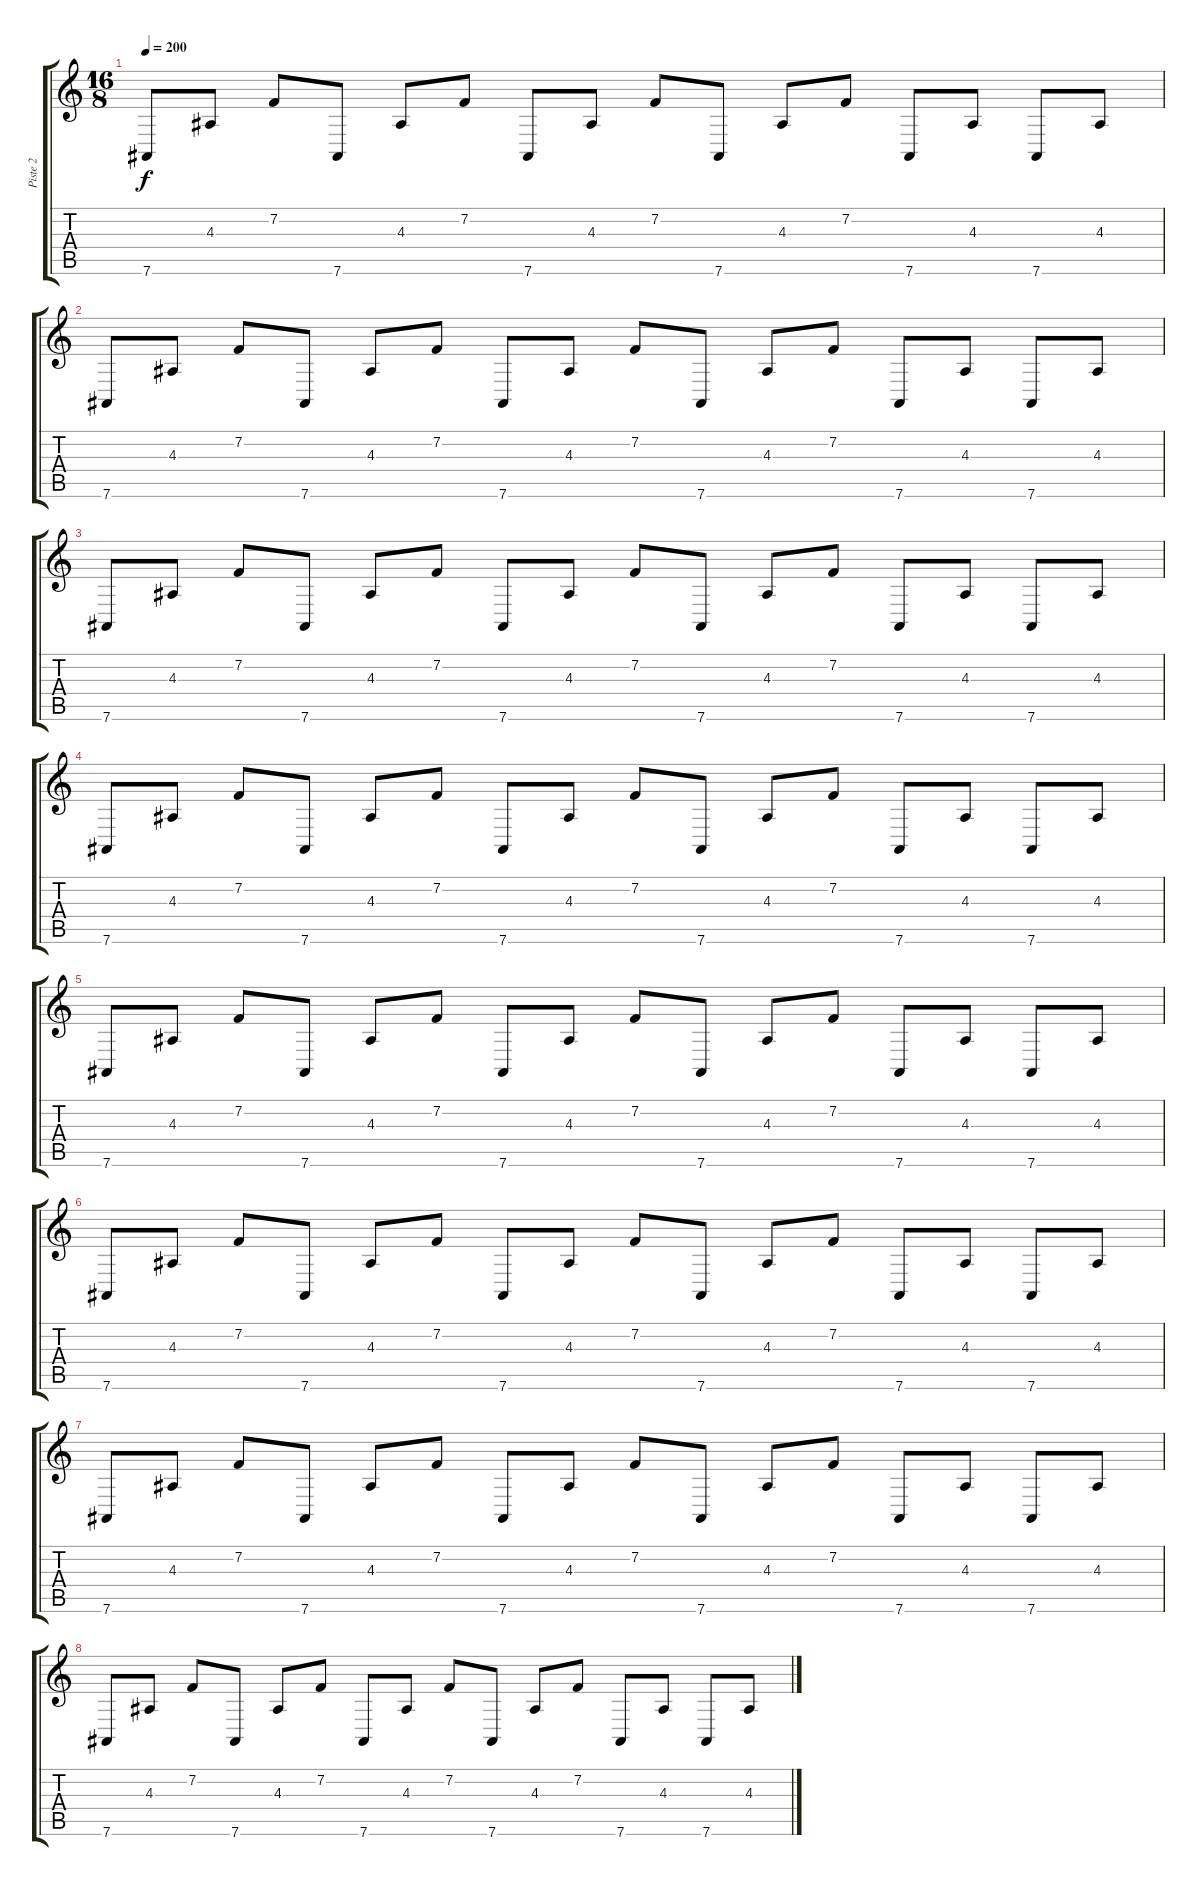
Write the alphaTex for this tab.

\track ("Piste 2" "Piste 2") {instrument lead2sawtooth}
\staff {score tabs}
\tuning (Eb4 Bb3 Gb3 Db3 Ab2 Eb2) {hide}
\ts (16 8)
\tempo 200
\clef g2
\ks c
7.6.8{dy f} 4.3.8 7.2.8 7.6.8 4.3.8 7.2.8 7.6.8 4.3.8 7.2.8 7.6.8 4.3.8 7.2.8 7.6.8 4.3.8 7.6.8 4.3.8 |
7.6.8 4.3.8 7.2.8 7.6.8 4.3.8 7.2.8 7.6.8 4.3.8 7.2.8 7.6.8 4.3.8 7.2.8 7.6.8 4.3.8 7.6.8 4.3.8 |
7.6.8 4.3.8 7.2.8 7.6.8 4.3.8 7.2.8 7.6.8 4.3.8 7.2.8 7.6.8 4.3.8 7.2.8 7.6.8 4.3.8 7.6.8 4.3.8 |
7.6.8 4.3.8 7.2.8 7.6.8 4.3.8 7.2.8 7.6.8 4.3.8 7.2.8 7.6.8 4.3.8 7.2.8 7.6.8 4.3.8 7.6.8 4.3.8 |
7.6.8 4.3.8 7.2.8 7.6.8 4.3.8 7.2.8 7.6.8 4.3.8 7.2.8 7.6.8 4.3.8 7.2.8 7.6.8 4.3.8 7.6.8 4.3.8 |
7.6.8 4.3.8 7.2.8 7.6.8 4.3.8 7.2.8 7.6.8 4.3.8 7.2.8 7.6.8 4.3.8 7.2.8 7.6.8 4.3.8 7.6.8 4.3.8 |
7.6.8 4.3.8 7.2.8 7.6.8 4.3.8 7.2.8 7.6.8 4.3.8 7.2.8 7.6.8 4.3.8 7.2.8 7.6.8 4.3.8 7.6.8 4.3.8 |
7.6.8 4.3.8 7.2.8 7.6.8 4.3.8 7.2.8 7.6.8 4.3.8 7.2.8 7.6.8 4.3.8 7.2.8 7.6.8 4.3.8 7.6.8 4.3.8
